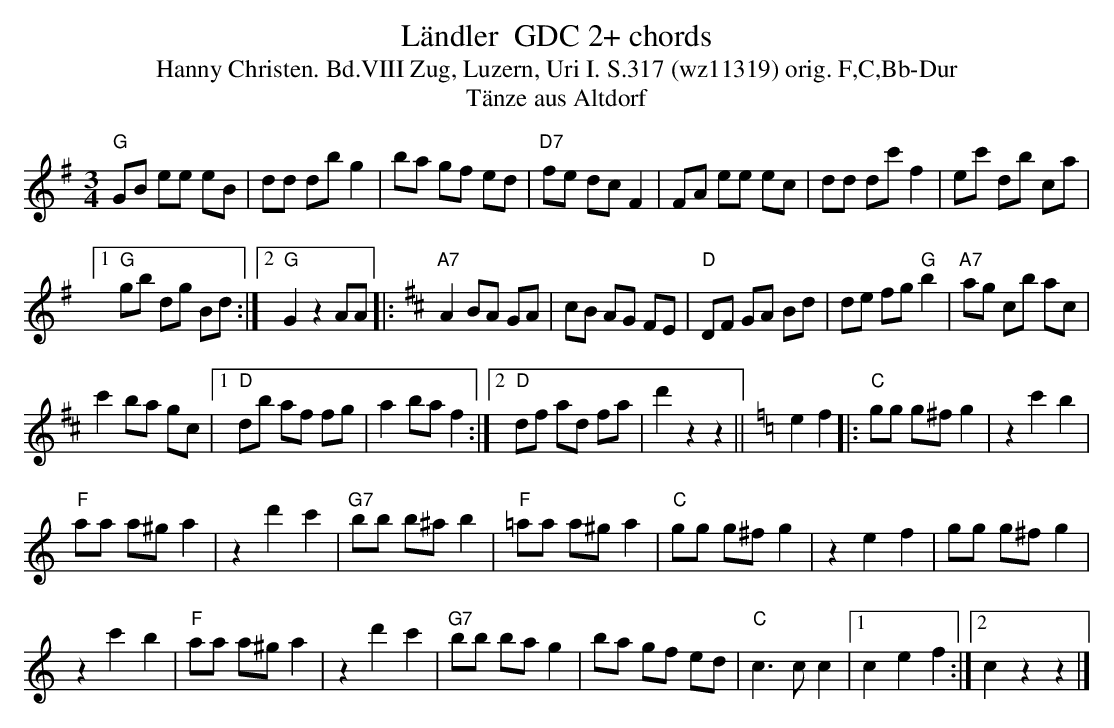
X:1
T:L\"andler  GDC 2+ chords
T:Hanny Christen. Bd.VIII Zug, Luzern, Uri I. S.317 (wz11319) orig. F,C,Bb-Dur
T:T\"anze aus Altdorf
M:3/4
L:1/8
K:Gmaj%%MIDI gchordon
"G"GB ee eB | dd db g2 | ba gf ed | "D7"fe dc F2 | FA ee ec | dd dc' f2 | ec' db ca |1
"G"gb dg Bd :|2 "G"G2z2 AA |: [K:Dmaj] "A7"A2 BA GA | cB AG FE | "D"DF GA Bd | de fg "G"b2 | "A7"ag cb ac |
c'2 ba gc |1 "D"db af fg | a2 ba f2 :|2 "D"df ad fa | d'2 z2z2 || [K:Cmaj] e2f2 |: "C"gg g^f g2 | z2c'2b2 |
"F"aa a^g a2 | z2 d'2c'2 | "G7"bb b^a b2 | "F"=aa a^g a2 | "C"gg g^f g2 | z2e2f2 | gg g^f g2 |
z2c'2b2 | "F"aa a^g a2 | z2d'2c'2 | "G7"bb ba g2 | ba gf ed | "C"c3c c2 |1 c2e2f2 :|2 c2z2z2 |]
